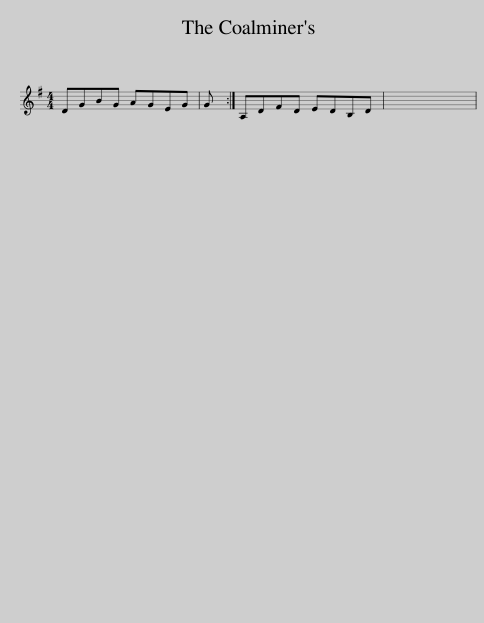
X:1
L:1/8
M:4/4
I:linebreak $
K:G
V:1 treble
V:1
 DGBG AGEG | G :| A,DFD EDB,D | x8 | %4
